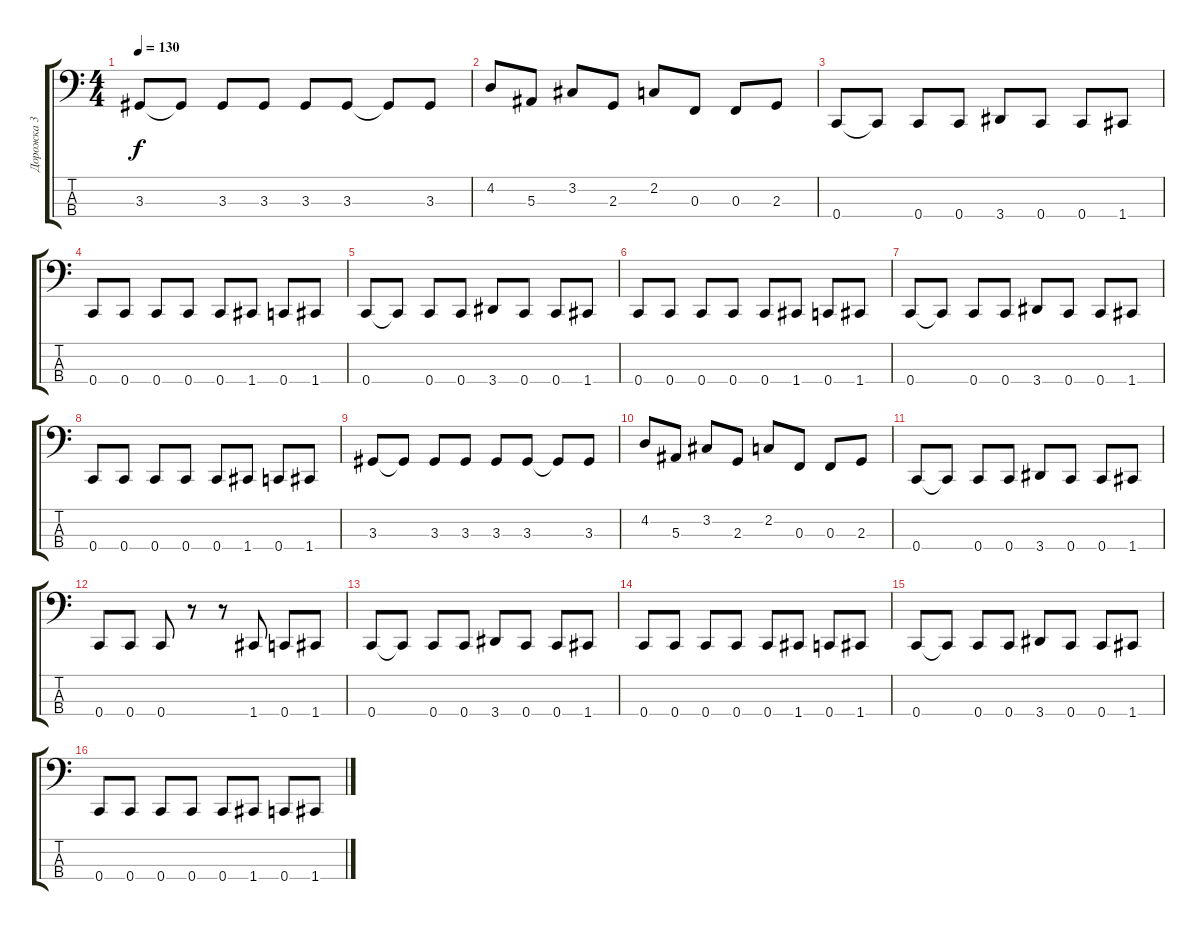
\track ("Дорожка 3" "Дорожка 3") {instrument electricbassfinger}
\staff {score tabs}
\tuning (Eb2 Bb1 F1 C1) {hide}
\ts (4 4)
\tempo 130
\clef f4
\ks c
3.3.8{dy f} 3.3{t}.8 3.3.8 3.3.8 3.3.8 3.3.8 3.3{t}.8 3.3.8 |
4.2.8 5.3.8 3.2.8 2.3.8 2.2.8 0.3.8 0.3.8 2.3.8 |
0.4.8 0.4{t}.8 0.4.8 0.4.8 3.4.8 0.4.8 0.4.8 1.4.8 |
0.4.8 0.4.8 0.4.8 0.4.8 0.4.8 1.4.8 0.4.8 1.4.8 |
0.4.8 0.4{t}.8 0.4.8 0.4.8 3.4.8 0.4.8 0.4.8 1.4.8 |
0.4.8 0.4.8 0.4.8 0.4.8 0.4.8 1.4.8 0.4.8 1.4.8 |
0.4.8 0.4{t}.8 0.4.8 0.4.8 3.4.8 0.4.8 0.4.8 1.4.8 |
0.4.8 0.4.8 0.4.8 0.4.8 0.4.8 1.4.8 0.4.8 1.4.8 |
3.3.8 3.3{t}.8 3.3.8 3.3.8 3.3.8 3.3.8 3.3{t}.8 3.3.8 |
4.2.8 5.3.8 3.2.8 2.3.8 2.2.8 0.3.8 0.3.8 2.3.8 |
0.4.8 0.4{t}.8 0.4.8 0.4.8 3.4.8 0.4.8 0.4.8 1.4.8 |
0.4.8 0.4.8 0.4.8 r.8 r.8 1.4.8 0.4.8 1.4.8 |
0.4.8 0.4{t}.8 0.4.8 0.4.8 3.4.8 0.4.8 0.4.8 1.4.8 |
0.4.8 0.4.8 0.4.8 0.4.8 0.4.8 1.4.8 0.4.8 1.4.8 |
0.4.8 0.4{t}.8 0.4.8 0.4.8 3.4.8 0.4.8 0.4.8 1.4.8 |
0.4.8 0.4.8 0.4.8 0.4.8 0.4.8 1.4.8 0.4.8 1.4.8
